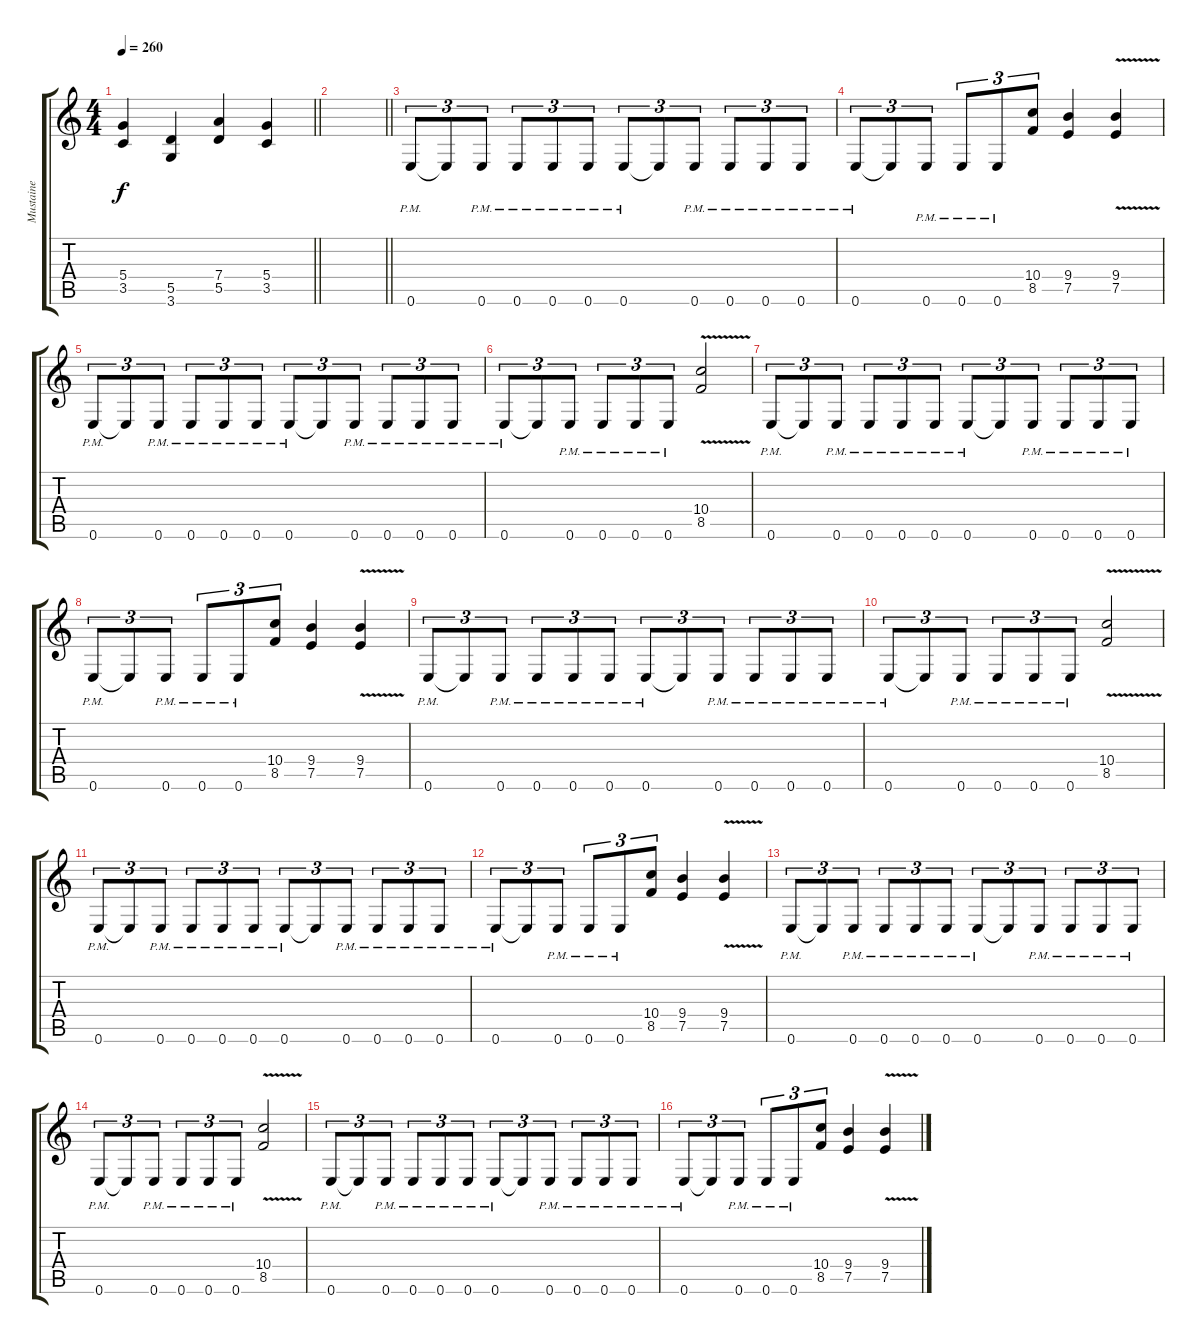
\track ("Mustaine" "Mustaine") {instrument distortionguitar}
\staff {score tabs}
\tuning (E4 B3 G3 D3 A2 E2) {hide}
\ts (4 4)
\tempo 260
\clef g2
\barLineRight lightlight
\ks c
(5.4 3.5).4{dy f} (5.5 3.6).4 (7.4 5.5).4 (5.4 3.5).4 |
\barLineRight lightlight
|
0.6{pm}.8{tu (3 2)} 0.6{t}.8{tu (3 2)} 0.6{pm}.8{tu (3 2)} 0.6{pm}.8{tu (3 2)} 0.6{pm}.8{tu (3 2)} 0.6{pm}.8{tu (3 2)} 0.6{pm}.8{tu (3 2)} 0.6{t}.8{tu (3 2)} 0.6{pm}.8{tu (3 2)} 0.6{pm}.8{tu (3 2)} 0.6{pm}.8{tu (3 2)} 0.6{pm}.8{tu (3 2)} |
0.6{pm}.8{tu (3 2)} 0.6{t}.8{tu (3 2)} 0.6{pm}.8{tu (3 2)} 0.6{pm}.8{tu (3 2)} 0.6{pm}.8{tu (3 2)} (10.4 8.5).8{tu (3 2)} (9.4 7.5).4 (9.4{v} 7.5{v}).4 |
0.6{pm}.8{tu (3 2)} 0.6{t}.8{tu (3 2)} 0.6{pm}.8{tu (3 2)} 0.6{pm}.8{tu (3 2)} 0.6{pm}.8{tu (3 2)} 0.6{pm}.8{tu (3 2)} 0.6{pm}.8{tu (3 2)} 0.6{t}.8{tu (3 2)} 0.6{pm}.8{tu (3 2)} 0.6{pm}.8{tu (3 2)} 0.6{pm}.8{tu (3 2)} 0.6{pm}.8{tu (3 2)} |
0.6{pm}.8{tu (3 2)} 0.6{t}.8{tu (3 2)} 0.6{pm}.8{tu (3 2)} 0.6{pm}.8{tu (3 2)} 0.6{pm}.8{tu (3 2)} 0.6{pm}.8{tu (3 2)} (10.4{v} 8.5{v}).2 |
0.6{pm}.8{tu (3 2)} 0.6{t}.8{tu (3 2)} 0.6{pm}.8{tu (3 2)} 0.6{pm}.8{tu (3 2)} 0.6{pm}.8{tu (3 2)} 0.6{pm}.8{tu (3 2)} 0.6{pm}.8{tu (3 2)} 0.6{t}.8{tu (3 2)} 0.6{pm}.8{tu (3 2)} 0.6{pm}.8{tu (3 2)} 0.6{pm}.8{tu (3 2)} 0.6{pm}.8{tu (3 2)} |
0.6{pm}.8{tu (3 2)} 0.6{t}.8{tu (3 2)} 0.6{pm}.8{tu (3 2)} 0.6{pm}.8{tu (3 2)} 0.6{pm}.8{tu (3 2)} (10.4 8.5).8{tu (3 2)} (9.4 7.5).4 (9.4{v} 7.5{v}).4 |
0.6{pm}.8{tu (3 2)} 0.6{t}.8{tu (3 2)} 0.6{pm}.8{tu (3 2)} 0.6{pm}.8{tu (3 2)} 0.6{pm}.8{tu (3 2)} 0.6{pm}.8{tu (3 2)} 0.6{pm}.8{tu (3 2)} 0.6{t}.8{tu (3 2)} 0.6{pm}.8{tu (3 2)} 0.6{pm}.8{tu (3 2)} 0.6{pm}.8{tu (3 2)} 0.6{pm}.8{tu (3 2)} |
0.6{pm}.8{tu (3 2)} 0.6{t}.8{tu (3 2)} 0.6{pm}.8{tu (3 2)} 0.6{pm}.8{tu (3 2)} 0.6{pm}.8{tu (3 2)} 0.6{pm}.8{tu (3 2)} (10.4{v} 8.5{v}).2 |
0.6{pm}.8{tu (3 2)} 0.6{t}.8{tu (3 2)} 0.6{pm}.8{tu (3 2)} 0.6{pm}.8{tu (3 2)} 0.6{pm}.8{tu (3 2)} 0.6{pm}.8{tu (3 2)} 0.6{pm}.8{tu (3 2)} 0.6{t}.8{tu (3 2)} 0.6{pm}.8{tu (3 2)} 0.6{pm}.8{tu (3 2)} 0.6{pm}.8{tu (3 2)} 0.6{pm}.8{tu (3 2)} |
0.6{pm}.8{tu (3 2)} 0.6{t}.8{tu (3 2)} 0.6{pm}.8{tu (3 2)} 0.6{pm}.8{tu (3 2)} 0.6{pm}.8{tu (3 2)} (10.4 8.5).8{tu (3 2)} (9.4 7.5).4 (9.4{v} 7.5{v}).4 |
0.6{pm}.8{tu (3 2)} 0.6{t}.8{tu (3 2)} 0.6{pm}.8{tu (3 2)} 0.6{pm}.8{tu (3 2)} 0.6{pm}.8{tu (3 2)} 0.6{pm}.8{tu (3 2)} 0.6{pm}.8{tu (3 2)} 0.6{t}.8{tu (3 2)} 0.6{pm}.8{tu (3 2)} 0.6{pm}.8{tu (3 2)} 0.6{pm}.8{tu (3 2)} 0.6{pm}.8{tu (3 2)} |
0.6{pm}.8{tu (3 2)} 0.6{t}.8{tu (3 2)} 0.6{pm}.8{tu (3 2)} 0.6{pm}.8{tu (3 2)} 0.6{pm}.8{tu (3 2)} 0.6{pm}.8{tu (3 2)} (10.4{v} 8.5{v}).2 |
0.6{pm}.8{tu (3 2)} 0.6{t}.8{tu (3 2)} 0.6{pm}.8{tu (3 2)} 0.6{pm}.8{tu (3 2)} 0.6{pm}.8{tu (3 2)} 0.6{pm}.8{tu (3 2)} 0.6{pm}.8{tu (3 2)} 0.6{t}.8{tu (3 2)} 0.6{pm}.8{tu (3 2)} 0.6{pm}.8{tu (3 2)} 0.6{pm}.8{tu (3 2)} 0.6{pm}.8{tu (3 2)} |
0.6{pm}.8{tu (3 2)} 0.6{t}.8{tu (3 2)} 0.6{pm}.8{tu (3 2)} 0.6{pm}.8{tu (3 2)} 0.6{pm}.8{tu (3 2)} (10.4 8.5).8{tu (3 2)} (9.4 7.5).4 (9.4{v} 7.5{v}).4
